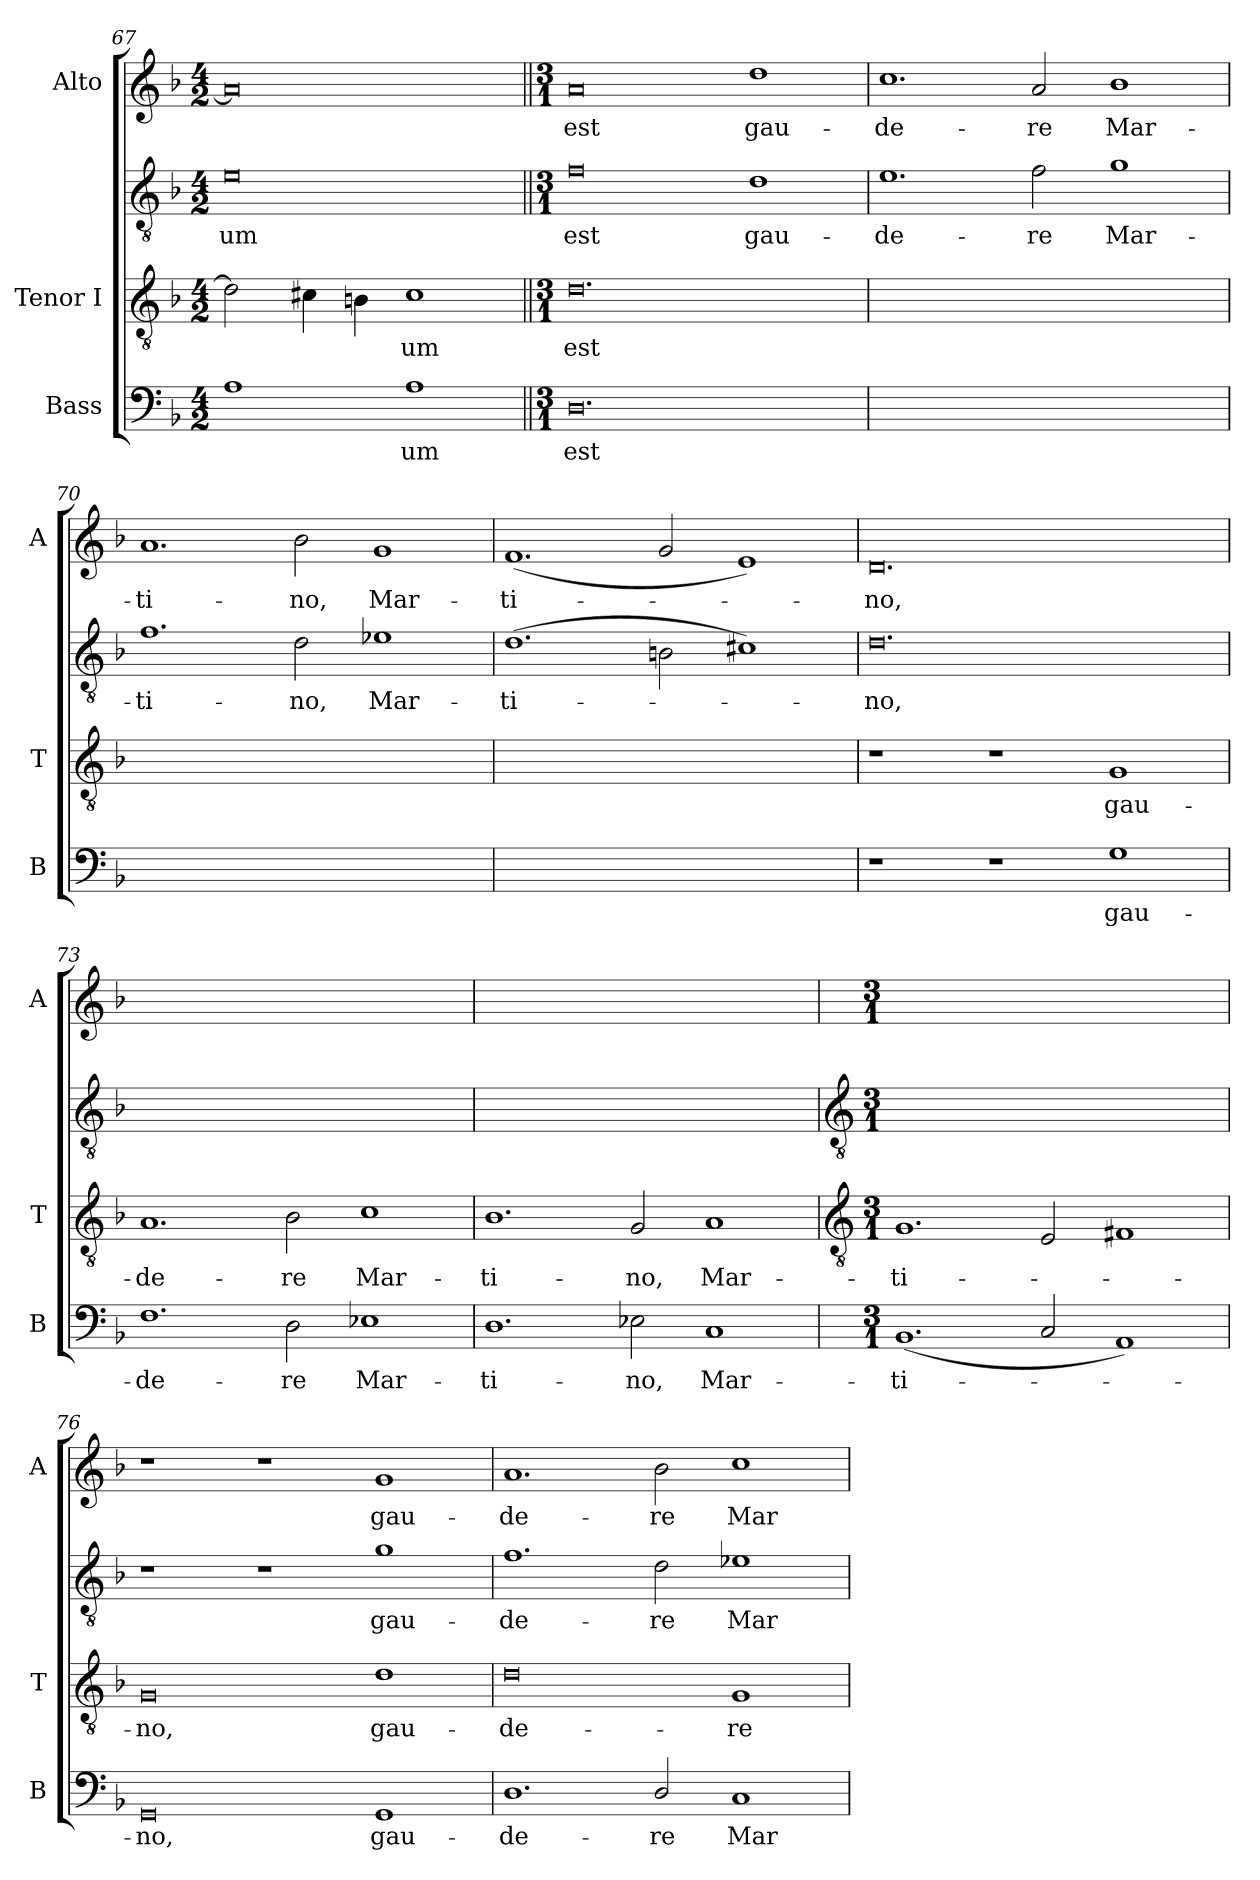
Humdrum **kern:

**kern	**text	**kern	**text	**kern	**text	**kern	**text
*part3	*part3	*part2	*part2	*part2	*part2	*part1	*part1
*staff4	*staff4	*staff3	*staff3	*staff2	*staff2	*staff1	*staff1
*I"Bass	*	*I"Tenor I	*	*	*	*I"Alto	*
*I'B	*	*I'T	*	*	*	*I'A	*
!!LO:LB:g=z
*clefF4	*	*clefGv2	*	*clefGv2	*	*clefG2	*
*k[b-]	*	*k[b-]	*	*k[b-]	*	*k[b-]	*
*F:	*	*F:	*	*F:	*	*F:	*
*M4/2	*	*M4/2	*	*M4/2	*	*M4/2	*
=67	=67	=67	=67	=67	=67	=67	=67
!	!	!	!	!	!LO:LY:b	!	!
1A	.	2d]	.	0e	um	0a]	.
.	.	4c#X	.	.	.	.	.
.	.	4Bn	.	.	.	.	.
!	!LO:LY:b	!	!LO:LY:b	!	!	!	!
1A	um	1c#	um	.	.	.	.
=68||	=68||	=68||	=68||	=68||	=68||	=68||	=68||
*M3/1	*	*M3/1	*	*M3/1	*	*M3/1	*
!	!LO:LY:b	!	!LO:LY:b	!	!LO:LY:b	!	!LO:LY:b
0.D	est	0.d	-est	0f	est	0a	est
!	!	!	!	!	!LO:LY:b	!	!LO:LY:b
.	.	.	.	1d	gau-	1dd	gau-
=69	=69	=69	=69	=69	=69	=69	=69
!LO:N:vis=0	!	!LO:N:vis=0	!	!	!LO:LY:b	!	!LO:LY:b
0.ryy	.	0.ryy	.	1.e	de-	1.cc	-de-
!	!	!	!	!	!LO:LY:b	!	!LO:LY:b
.	.	.	.	2f	-re	2a	-re
!	!	!	!	!	!LO:LY:b	!	!LO:LY:b
.	.	.	.	1g	Mar-	1b-	Mar-
=70	=70	=70	=70	=70	=70	=70	=70
!LO:N:vis=0	!	!LO:N:vis=0	!	!	!LO:LY:b	!	!LO:LY:b
0.ryy	.	0.ryy	.	1.f	-ti-	1.a	-ti-
!	!	!	!	!	!LO:LY:b	!	!LO:LY:b
.	.	.	.	2d	-no,	2b-	-no,
!	!	!	!	!	!LO:LY:b	!	!LO:LY:b
.	.	.	.	1e-X	Mar-	1g	Mar-
=71	=71	=71	=71	=71	=71	=71	=71
!LO:N:vis=0	!	!LO:N:vis=0	!	!	!LO:LY:b	!	!LO:LY:b
0.ryy	.	0.ryy	.	(>1.d	-ti-	(<1.f	-ti-
.	.	.	.	2Bn	.	2g	.
.	.	.	.	1c#X)	.	1e)	.
=72	=72	=72	=72	=72	=72	=72	=72
!	!	!	!	!	!LO:LY:b	!	!LO:LY:b
1r	.	1r	.	0.d	no,	0.d	no,
1r	.	1r	.	.	.	.	.
!	!LO:LY:b	!	!LO:LY:b	!	!	!	!
1G	gau-	1G	gau-	.	.	.	.
=73	=73	=73	=73	=73	=73	=73	=73
!	!LO:LY:b	!	!LO:LY:b	!LO:N:vis=0	!	!LO:N:vis=0	!
1.F	-de-	1.A	-de-	0.ryy	.	0.ryy	.
!	!LO:LY:b	!	!LO:LY:b	!	!	!	!
2D	-re	2B-	-re	.	.	.	.
!	!LO:LY:b	!	!LO:LY:b	!	!	!	!
1E-X	Mar-	1c	Mar-	.	.	.	.
=74	=74	=74	=74	=74	=74	=74	=74
!	!LO:LY:b	!	!LO:LY:b	!LO:N:vis=0	!	!LO:N:vis=0	!
1.D	-ti-	1.B-	-ti-	0.ryy	.	0.ryy	.
!	!LO:LY:b	!	!LO:LY:b	!	!	!	!
2E-X	-no,	2G	-no,	.	.	.	.
!	!LO:LY:b	!	!LO:LY:b	!	!	!	!
1C	Mar-	1A	Mar-	.	.	.	.
!!LO:LB:g=z
=75	=75	=75	=75	=75	=75	=75	=75
*	*	*clefGv2	*	*clefGv2	*	*	*
*M3/1	*	*M3/1	*	*M3/1	*	*M3/1	*
!	!LO:LY:b	!	!LO:LY:b	!LO:N:vis=0	!	!LO:N:vis=0	!
(<1.BB-	-ti-	1.G	-ti-	0.ryy	.	0.ryy	.
2C	.	2E	.	.	.	.	.
1AA)	.	1F#X	.	.	.	.	.
=76	=76	=76	=76	=76	=76	=76	=76
!	!LO:LY:b	!	!LO:LY:b	!	!	!	!
0GG	no,	0G	-no,	1r	.	1r	.
.	.	.	.	1r	.	1r	.
!	!LO:LY:b	!	!LO:LY:b	!	!LO:LY:b	!	!LO:LY:b
1GG	gau-	1d	gau-	1g	gau-	1g	gau-
=77	=77	=77	=77	=77	=77	=77	=77
!	!LO:LY:b	!	!LO:LY:b	!	!LO:LY:b	!	!LO:LY:b
1.D	-de-	0d	-de-	1.f	-de-	1.a	-de-
!	!LO:LY:b	!	!	!	!LO:LY:b	!	!LO:LY:b
2D/	-re	.	.	2d	-re	2b-	-re
!	!LO:LY:b	!	!LO:LY:b	!	!LO:LY:b	!	!LO:LY:b
1C	Mar-	1G	-re	1e-X	Mar-	1cc	Mar-
=	=	=	=	=	=	=	=
*-	*-	*-	*-	*-	*-	*-	*-
